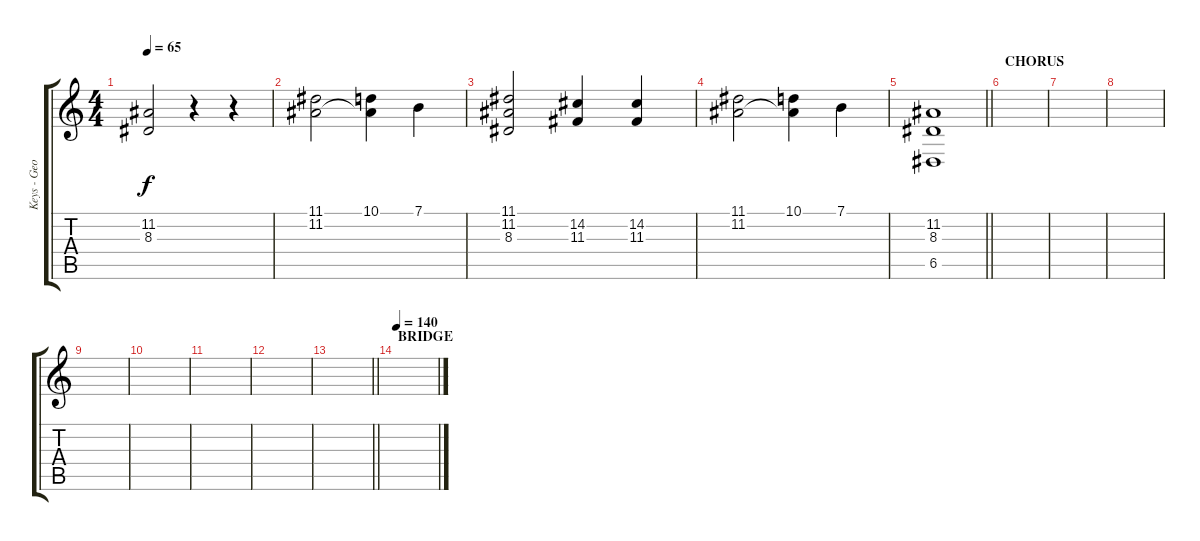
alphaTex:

\track ("Keys - Geoff Nicholls" "Keys - Geo") {instrument stringensemble1}
\staff {score tabs}
\tuning (E4 B3 G3 D3 A2 E2) {hide}
\ts (4 4)
\tempo 65
\clef g2
\ks c
(11.2 8.3).2{dy f} r.4 r.4 |
(11.1 11.2).2 (10.1 11.2{t}).4 7.1.4 |
(11.1 11.2 8.3).2 (14.2 11.3).4 (14.2 11.3).4 |
(11.1 11.2).2 (10.1 11.2{t}).4 7.1.4 |
\barLineRight lightlight
(11.2 8.3 6.5).1 |
\section ("" "CHORUS")
|
|
|
|
|
|
|
\barLineRight lightlight
|
\section ("" "BRIDGE")
\tempo 140
